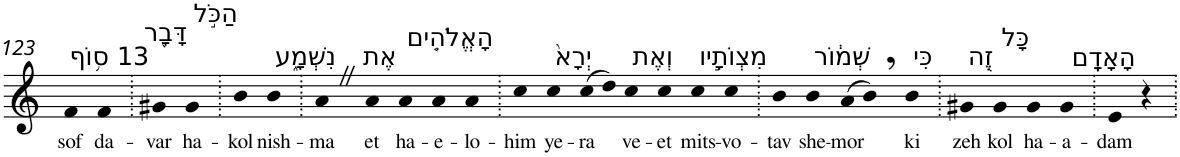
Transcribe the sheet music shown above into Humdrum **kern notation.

**kern	**text
*part1	*part1
*staff1	*staff1
*I"Piano	*
*I'Pno	*
!!LO:PB:g=z
*clefG2	*
*k[]	*
=123	=123
!LO:TX:a:t=13 ס֥וֹף	!
!	!LO:LY:b
4f	sof
!LO:TX:a:t=דָּבָ֖ר	!
!	!LO:LY:b
4f	da-
=124.	=124.
!	!LO:LY:b
4g#X	-var
!LO:TX:a:t=הַכֹּ֣ל	!
!	!LO:LY:b
4g#	ha-
=125.	=125.
!	!LO:LY:b
4b	-kol
!LO:TX:a:t=נִשְׁמָ֑ע	!
!	!LO:LY:b
4b	nish-
=126.	=126.
!	!LO:LY:b
4aZ	-ma
!LO:TX:a:t=אֶת	!
!	!LO:LY:b
4a	et
!LO:TX:a:t=הָאֱלֹהִ֤ים	!
!	!LO:LY:b
4a	ha-
!	!LO:LY:b
4a	-e-
!	!LO:LY:b
4a	-lo-
=127.	=127.
!	!LO:LY:b
4cc	-him
!LO:TX:a:t=יְרָא֙	!
!	!LO:LY:b
4cc	ye-
!	!LO:LY:b
(>8cc	-ra
8dd)	.
!LO:TX:a:t=וְאֶת	!
!	!LO:LY:b
4cc	ve-
!	!LO:LY:b
4cc	-et
!LO:TX:a:t=מִצְוֺתָ֣יו	!
!	!LO:LY:b
4cc	mits-
!	!LO:LY:b
4cc	-vo-
=128.	=128.
!	!LO:LY:b
4b	-tav
!LO:TX:a:t=שְׁמ֔וֹר	!
!	!LO:LY:b
4b	she-
!	!LO:LY:b
(>8a	-mor
8b,)	.
!LO:TX:a:t=כִּי	!
!	!LO:LY:b
4b	ki
=129.	=129.
!LO:TX:a:t=זֶ֖ה	!
!	!LO:LY:b
4g#X	zeh
!LO:TX:a:t=כָּל	!
!	!LO:LY:b
4g#	kol
!LO:TX:a:t=הָאָדָֽם	!
!	!LO:LY:b
4g#	ha-
!	!LO:LY:b
4g#	-a-
=130.	=130.
!	!LO:LY:b
4e	-dam
4r	.
=.	=.
*-	*-
